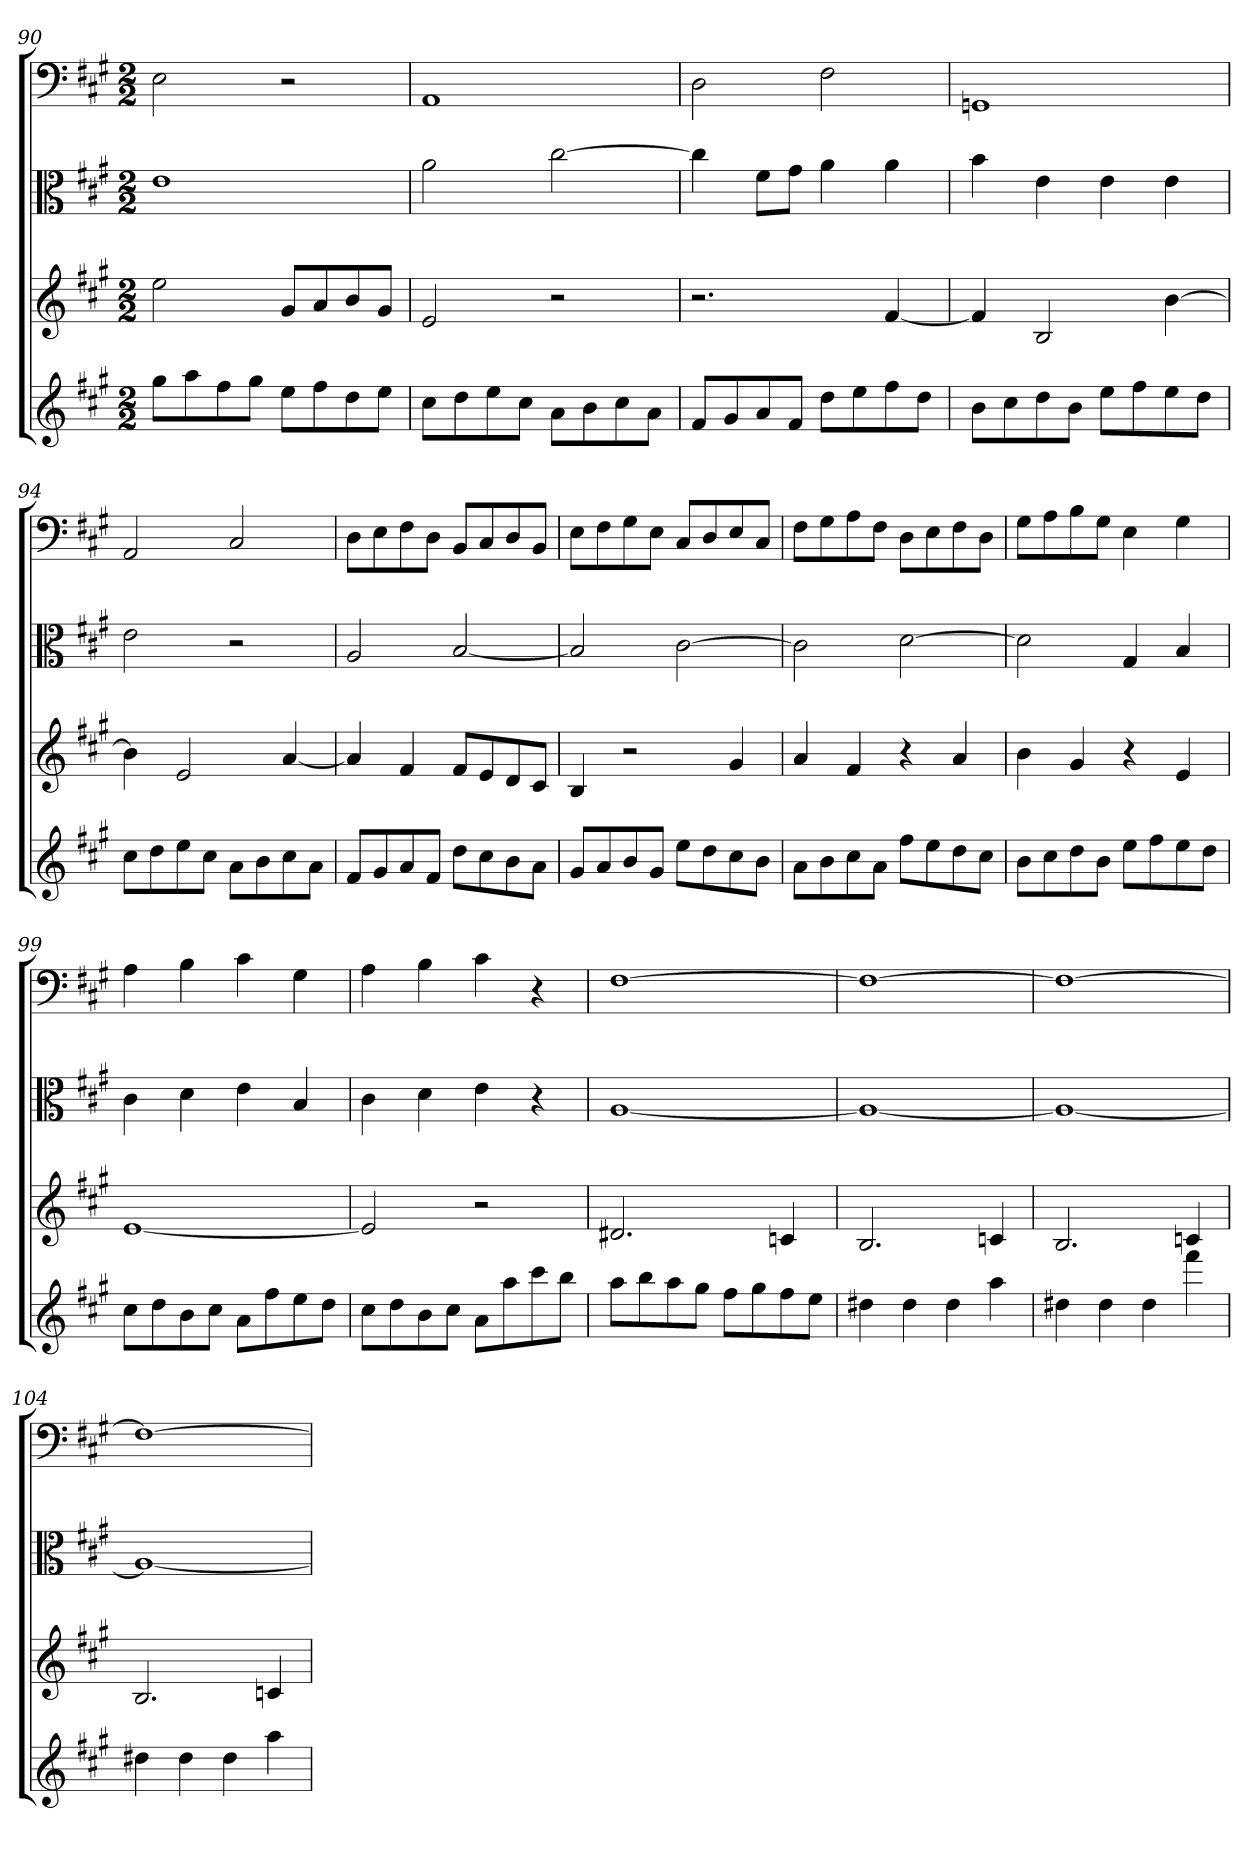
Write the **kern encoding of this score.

**kern	**kern	**kern	**kern
*part4	*part3	*part2	*part1
*staff4	*staff3	*staff2	*staff1
*	*	*clefC3	*clefF4
*k[f#c#g#]	*k[f#c#g#]	*k[f#c#g#]	*k[f#c#g#]
*A:	*A:	*A:	*A:
*M2/2	*M2/2	*M2/2	*M2/2
=90	=90	=90	=90
8gg#L	2ee	1e	2E
8aa	.	.	.
8ff#	.	.	.
8gg#J	.	.	.
8eeL	8g#L	.	2r
8ff#	8a	.	.
8dd	8b	.	.
8eeJ	8g#J	.	.
=91	=91	=91	=91
8cc#L	2e	2a	1AA
8dd	.	.	.
8ee	.	.	.
8cc#J	.	.	.
8aL	2r	[2cc#	.
8b	.	.	.
8cc#	.	.	.
8aJ	.	.	.
=92	=92	=92	=92
8f#L	2.r	4cc#]	2D
8g#	.	.	.
8a	.	8f#\L	.
8f#J	.	8g#\J	.
8ddL	.	4a	2F#
8ee	.	.	.
8ff#	[4f#	4a	.
8ddJ	.	.	.
=93	=93	=93	=93
8bL	4f#]	4b	1GGn
8cc#	.	.	.
8dd	2B	4e	.
8bJ	.	.	.
8eeL	.	4e	.
8ff#	.	.	.
8ee	[4b	4e	.
8ddJ	.	.	.
=94	=94	=94	=94
8cc#L	4b]	2e	2AA
8dd	.	.	.
8ee	2e	.	.
8cc#J	.	.	.
8aL	.	2r	2C#
8b	.	.	.
8cc#	[4a	.	.
8aJ	.	.	.
=95	=95	=95	=95
8f#L	4a]	2A	8D\L
8g#	.	.	8E\
8a	4f#	.	8F#\
8f#J	.	.	8D\J
8ddL	8f#L	[2B	8BB/L
8cc#	8e	.	8C#/
8b	8d	.	8D/
8aJ	8c#J	.	8BB/J
=96	=96	=96	=96
8g#L	4B	2B]	8E\L
8a	.	.	8F#\
8b	2r	.	8G#\
8g#J	.	.	8E\J
8eeL	.	[2c#	8C#/L
8dd	.	.	8D/
8cc#	4g#	.	8E/
8bJ	.	.	8C#/J
=97	=97	=97	=97
8aL	4a	2c#]	8F#\L
8b	.	.	8G#\
8cc#	4f#	.	8A\
8aJ	.	.	8F#\J
8ff#L	4r	[2d	8D\L
8ee	.	.	8E\
8dd	4a	.	8F#\
8cc#J	.	.	8D\J
=98	=98	=98	=98
8bL	4b	2d]	8G#\L
8cc#	.	.	8A\
8dd	4g#	.	8B\
8bJ	.	.	8G#\J
8eeL	4r	4G#	4E
8ff#	.	.	.
8ee	4e	4B	4G#
8ddJ	.	.	.
=99	=99	=99	=99
8cc#L	[1e	4c#	4A
8dd	.	.	.
8b	.	4d	4B
8cc#J	.	.	.
8aL	.	4e	4c#
8ff#	.	.	.
8ee	.	4B	4G#
8ddJ	.	.	.
=100	=100	=100	=100
8cc#L	2e]	4c#	4A
8dd	.	.	.
8b	.	4d	4B
8cc#J	.	.	.
8aL	2r	4e	4c#
8aa	.	.	.
8ccc#	.	4r	4r
8bbJ	.	.	.
=101	=101	=101	=101
8aaL	2.d#X	[1A	[1F#
8bb	.	.	.
8aa	.	.	.
8gg#J	.	.	.
8ff#L	.	.	.
8gg#	.	.	.
8ff#	4cn	.	.
8eeJ	.	.	.
=102	=102	=102	=102
4dd#X	2.B	1A_	1F#_
4dd#	.	.	.
4dd#	.	.	.
4aa	4cn	.	.
=103	=103	=103	=103
4dd#X	2.B	1A_	1F#_
4dd#	.	.	.
4dd#	.	.	.
4fff#	4cn	.	.
=104	=104	=104	=104
4dd#X	2.B	1A_	1F#_
4dd#	.	.	.
4dd#	.	.	.
4aa	4cn	.	.
=	=	=	=
*-	*-	*-	*-
